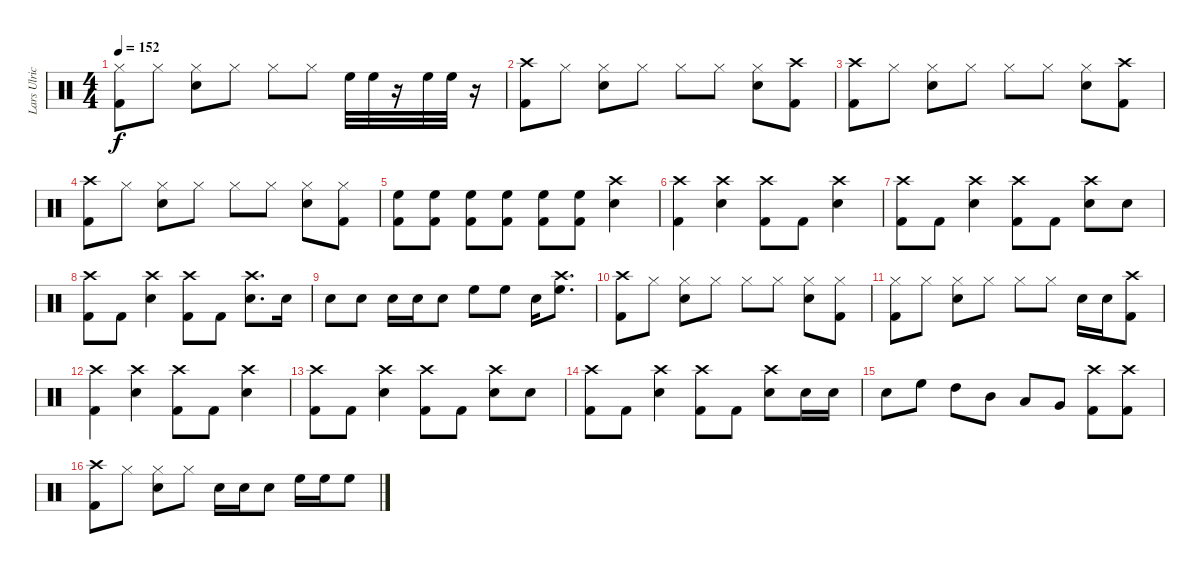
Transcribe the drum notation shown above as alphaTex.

\track ("Lars Ulrich" "Lars Ulric") {instrument percussion}
\staff {score}
\articulation defaults
\ts (4 4)
\tempo 152
\clef neutral
\ks c
("Hi-Hat (closed)" "Kick (hit) 2").8{dy f} "Hi-Hat (closed)".8 ("Hi-Hat (closed)" "Snare (hit) 2").8 "Hi-Hat (closed)".8 "Hi-Hat (closed)".8 "Hi-Hat (closed)".8 "High Floor Tom (hit)".32 "High Floor Tom (hit)".32 r.16 "High Floor Tom (hit)".32 "High Floor Tom (hit)".32 r.16 |
("Crash high (hit)" "Kick (hit) 2").8 "Hi-Hat (closed)".8 ("Hi-Hat (closed)" "Snare (hit) 2").8 "Hi-Hat (closed)".8 "Hi-Hat (closed)".8 "Hi-Hat (closed)".8 ("Hi-Hat (closed)" "Snare (hit) 2").8 ("Crash high (hit)" "Kick (hit) 2").8 |
("Crash high (hit)" "Kick (hit) 2").8 "Hi-Hat (closed)".8 ("Hi-Hat (closed)" "Snare (hit) 2").8 "Hi-Hat (closed)".8 "Hi-Hat (closed)".8 "Hi-Hat (closed)".8 ("Hi-Hat (closed)" "Snare (hit) 2").8 ("Crash high (hit)" "Kick (hit) 2").8 |
("Crash high (hit)" "Kick (hit) 2").8 "Hi-Hat (closed)".8 ("Hi-Hat (closed)" "Snare (hit) 2").8 "Hi-Hat (closed)".8 "Hi-Hat (closed)".8 "Hi-Hat (closed)".8 ("Hi-Hat (closed)" "Snare (hit) 2").8 ("Hi-Hat (closed)" "Kick (hit) 2").8 |
("Kick (hit) 2" "High Floor Tom (hit)").8 ("Kick (hit) 2" "High Floor Tom (hit)").8 ("Kick (hit) 2" "High Floor Tom (hit)").8 ("Kick (hit) 2" "High Floor Tom (hit)").8 ("Kick (hit) 2" "High Floor Tom (hit)").8 ("Kick (hit) 2" "High Floor Tom (hit)").8 ("Crash high (hit)" "Snare (hit) 2").4 |
("Crash high (hit)" "Kick (hit) 2").4 ("Crash high (hit)" "Snare (hit) 2").4 ("Crash high (hit)" "Kick (hit) 2").8 "Kick (hit) 2".8 ("Crash high (hit)" "Snare (hit) 2").4 |
("Crash high (hit)" "Kick (hit) 2").8 "Kick (hit) 2".8 ("Crash high (hit)" "Snare (hit) 2").4 ("Crash high (hit)" "Kick (hit) 2").8 "Kick (hit) 2".8 ("Crash high (hit)" "Snare (hit) 2").8 "Snare (hit) 2".8 |
("Crash high (hit)" "Kick (hit) 2").8 "Kick (hit) 2".8 ("Crash high (hit)" "Snare (hit) 2").4 ("Crash high (hit)" "Kick (hit) 2").8 "Kick (hit) 2".8 ("Crash high (hit)" "Snare (hit) 2").8{d} "Snare (hit) 2".16 |
"Snare (hit) 2".8 "Snare (hit) 2".8 "Snare (hit) 2".16 "Snare (hit) 2".16 "Snare (hit) 2".8 "High Floor Tom (hit)".8 "High Floor Tom (hit)".8 "Snare (hit) 2".16 ("High Floor Tom (hit)" "Crash high (hit)").8{d} |
("Crash high (hit)" "Kick (hit) 2").8 "Hi-Hat (closed)".8 ("Hi-Hat (closed)" "Snare (hit) 2").8 "Hi-Hat (closed)".8 "Hi-Hat (closed)".8 "Hi-Hat (closed)".8 ("Hi-Hat (closed)" "Snare (hit) 2").8 ("Hi-Hat (closed)" "Kick (hit) 2").8 |
("Hi-Hat (closed)" "Kick (hit) 2").8 "Hi-Hat (closed)".8 ("Hi-Hat (closed)" "Snare (hit) 2").8 "Hi-Hat (closed)".8 "Hi-Hat (closed)".8 "Hi-Hat (closed)".8 "Snare (hit) 2".16 "Snare (hit) 2".16 ("Crash high (hit)" "Kick (hit) 2").8 |
("Crash high (hit)" "Kick (hit) 2").4 ("Crash high (hit)" "Snare (hit) 2").4 ("Crash high (hit)" "Kick (hit) 2").8 "Kick (hit) 2".8 ("Crash high (hit)" "Snare (hit) 2").4 |
("Crash high (hit)" "Kick (hit) 2").8 "Kick (hit) 2".8 ("Crash high (hit)" "Snare (hit) 2").4 ("Crash high (hit)" "Kick (hit) 2").8 "Kick (hit) 2".8 ("Crash high (hit)" "Snare (hit) 2").8 "Snare (hit) 2".8 |
("Crash high (hit)" "Kick (hit) 2").8 "Kick (hit) 2".8 ("Crash high (hit)" "Snare (hit) 2").4 ("Crash high (hit)" "Kick (hit) 2").8 "Kick (hit) 2".8 ("Crash high (hit)" "Snare (hit) 2").8 "Snare (hit) 2".16 "Snare (hit) 2".16 |
"Snare (hit) 2".8 "High Floor Tom (hit)".8 "High Tom (hit)".8 "Mid Tom (hit)".8 "Low Tom (hit)".8 "Very Low Tom (hit)".8 ("Crash high (hit)" "Kick (hit) 2").8 ("Crash high (hit)" "Kick (hit) 2").8 |
("Crash high (hit)" "Kick (hit) 2").8 "Hi-Hat (closed)".8 ("Hi-Hat (closed)" "Snare (hit) 2").8 "Hi-Hat (closed)".8 "Snare (hit) 2".16 "Snare (hit) 2".16 "Snare (hit) 2".8 "High Floor Tom (hit)".16 "High Floor Tom (hit)".16 "High Floor Tom (hit)".8
